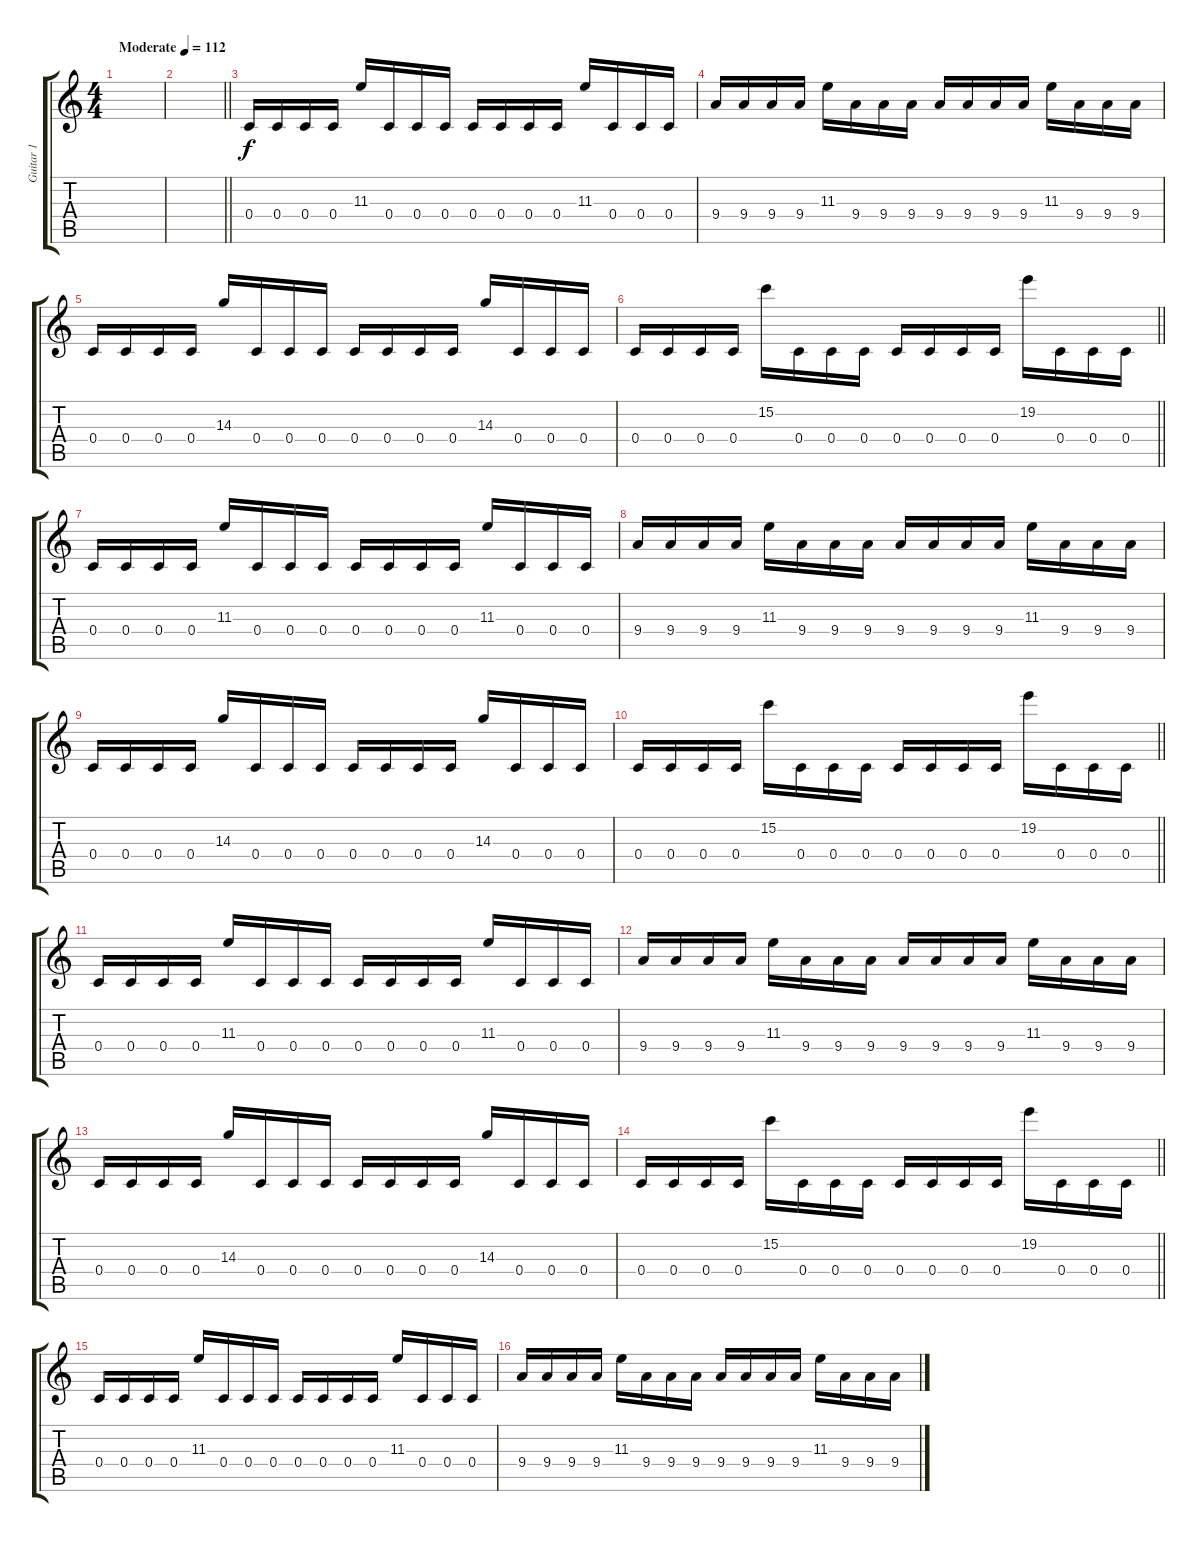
\track ("Guitar 1" "Guitar 1") {instrument distortionguitar}
\staff {score tabs}
\tuning (D4 A3 F3 C3 G2 C2) {hide}
\ts (4 4)
\tempo (112 "Moderate")
\clef g2
\ks c
|
\barLineRight lightlight
|
0.4.16{balance 8 instrument electricguitarclean} 0.4.16 0.4.16 0.4.16 11.3.16 0.4.16 0.4.16 0.4.16 0.4.16 0.4.16 0.4.16 0.4.16 11.3.16 0.4.16 0.4.16 0.4.16 |
9.4.16 9.4.16 9.4.16 9.4.16 11.3.16 9.4.16 9.4.16 9.4.16 9.4.16 9.4.16 9.4.16 9.4.16 11.3.16 9.4.16 9.4.16 9.4.16 |
0.4.16 0.4.16 0.4.16 0.4.16 14.3.16 0.4.16 0.4.16 0.4.16 0.4.16 0.4.16 0.4.16 0.4.16 14.3.16 0.4.16 0.4.16 0.4.16 |
\barLineRight lightlight
0.4.16 0.4.16 0.4.16 0.4.16 15.2.16 0.4.16 0.4.16 0.4.16 0.4.16 0.4.16 0.4.16 0.4.16 19.2.16 0.4.16 0.4.16 0.4.16 |
0.4.16 0.4.16 0.4.16 0.4.16 11.3.16 0.4.16 0.4.16 0.4.16 0.4.16 0.4.16 0.4.16 0.4.16 11.3.16 0.4.16 0.4.16 0.4.16 |
9.4.16 9.4.16 9.4.16 9.4.16 11.3.16 9.4.16 9.4.16 9.4.16 9.4.16 9.4.16 9.4.16 9.4.16 11.3.16 9.4.16 9.4.16 9.4.16 |
0.4.16 0.4.16 0.4.16 0.4.16 14.3.16 0.4.16 0.4.16 0.4.16 0.4.16 0.4.16 0.4.16 0.4.16 14.3.16 0.4.16 0.4.16 0.4.16 |
\barLineRight lightlight
0.4.16 0.4.16 0.4.16 0.4.16 15.2.16 0.4.16 0.4.16 0.4.16 0.4.16 0.4.16 0.4.16 0.4.16 19.2.16 0.4.16 0.4.16 0.4.16 |
0.4.16 0.4.16 0.4.16 0.4.16 11.3.16 0.4.16 0.4.16 0.4.16 0.4.16 0.4.16 0.4.16 0.4.16 11.3.16 0.4.16 0.4.16 0.4.16 |
9.4.16 9.4.16 9.4.16 9.4.16 11.3.16 9.4.16 9.4.16 9.4.16 9.4.16 9.4.16 9.4.16 9.4.16 11.3.16 9.4.16 9.4.16 9.4.16 |
0.4.16 0.4.16 0.4.16 0.4.16 14.3.16 0.4.16 0.4.16 0.4.16 0.4.16 0.4.16 0.4.16 0.4.16 14.3.16 0.4.16 0.4.16 0.4.16 |
\barLineRight lightlight
0.4.16 0.4.16 0.4.16 0.4.16 15.2.16 0.4.16 0.4.16 0.4.16 0.4.16 0.4.16 0.4.16 0.4.16 19.2.16 0.4.16 0.4.16 0.4.16 |
0.4.16 0.4.16 0.4.16 0.4.16 11.3.16 0.4.16 0.4.16 0.4.16 0.4.16 0.4.16 0.4.16 0.4.16 11.3.16 0.4.16 0.4.16 0.4.16 |
9.4.16 9.4.16 9.4.16 9.4.16 11.3.16 9.4.16 9.4.16 9.4.16 9.4.16 9.4.16 9.4.16 9.4.16 11.3.16 9.4.16 9.4.16 9.4.16
